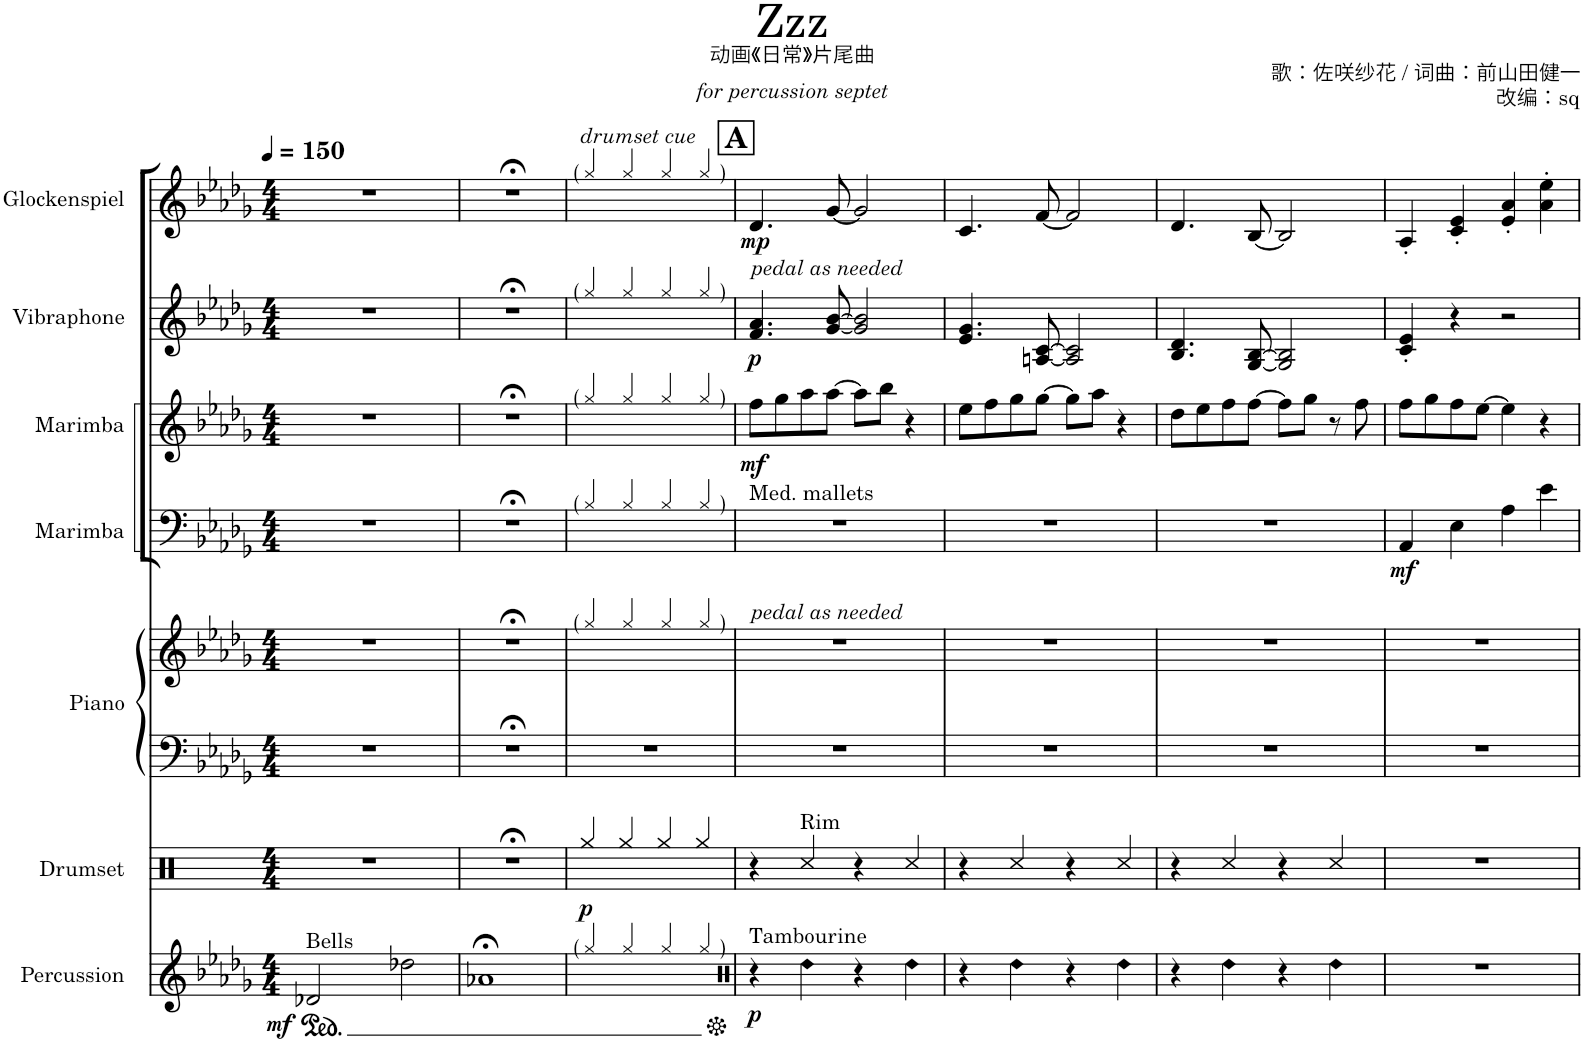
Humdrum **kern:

**kern	**dynam	**kern	**dynam	**kern	**kern	**kern	**dynam	**kern	**dynam	**kern	**dynam	**kern	**dynam
*part7	*part7	*part6	*part6	*part5	*part5	*part4	*part4	*part3	*part3	*part2	*part2	*part1	*part1
*staff8	*staff8	*staff7	*staff7	*staff6	*staff5	*staff4	*staff4	*staff3	*staff3	*staff2	*staff2	*staff1	*staff1
*I"Tubular Bells	*	*I"Drumset	*	*I"Piano	*	*I"Marimba	*	*I"Marimba	*	*I"Vibraphone	*	*I"Glockenspiel	*
*I'T.B.	*	*I'D. Set	*	*I'Pno.	*	*I'Mrm.	*	*I'Mrm.	*	*I'Vib.	*	*I'Glock.	*
*clefG2	*	*clefX	*	*clefF4	*clefG2	*clefF4	*	*clefG2	*	*clefG2	*	*clefG2	*
*	*	*	*	*	*	*	*	*	*	*	*	*Trd-14c-24	*
*k[b-e-a-d-g-]	*	*k[]	*	*k[b-e-a-d-g-]	*k[b-e-a-d-g-]	*k[b-e-a-d-g-]	*	*k[b-e-a-d-g-]	*	*k[b-e-a-d-g-]	*	*k[b-e-a-d-g-]	*
*M4/4	*	*M4/4	*	*M4/4	*M4/4	*M4/4	*	*M4/4	*	*M4/4	*	*M4/4	*
*MM150	*	*MM150	*	*MM150	*MM150	*MM150	*	*MM150	*	*MM150	*	*MM150	*
*ped	*	*	*	*	*	*	*	*	*	*	*	*	*
=1	=1	=1	=1	=1	=1	=1	=1	=1	=1	=1	=1	=1	=1
!LO:TX:a:t=Bells	!	!	!	!	!	!	!	!	!	!	!	!	!
!	!LO:DY:b	!	!	!	!	!	!	!	!	!	!	!	!
2d-X/	mf	1r	.	1r	1r	1r	.	1r	.	1r	.	1r	.
2dd-X\	.	.	.	.	.	.	.	.	.	.	.	.	.
=2	=2	=2	=2	=2	=2	=2	=2	=2	=2	=2	=2	=2	=2
1a-X;<	.	1r;<	.	1r;<	1r;<	1r;<	.	1r;<	.	1r;<	.	1r;<	.
=3	=3	=3	=3	=3	=3	=3	=3	=3	=3	=3	=3	=3	=3
!	!	!	!	!	!	!	!	!	!	!	!	!LO:TX:a:i:t=drumset cue	!
!	!	!	!LO:DY:b	!	!	!	!	!	!	!	!	!	!
4gg-/	.	4Rgg/	p	1r	4gg-/	4gg-/	.	4ggg-/	.	4gg-/	.	4gg-/	.
4gg-/	.	4Rgg/	.	.	4gg-/	4gg-/	.	4ggg-/	.	4gg-/	.	4gg-/	.
4gg-/	.	4Rgg/	.	.	4gg-/	4gg-/	.	4ggg-/	.	4gg-/	.	4gg-/	.
4gg-/	.	4Rgg/	.	.	4gg-/	4gg-/	.	4ggg-/	.	4gg-/	.	4gg-/	.
!!LO:REH:place=s1:a:B:cj:fs=14:t=A
=4	=4	=4	=4	=4	=4	=4	=4	=4	=4	=4	=4	=4	=4
*clefX	*	*	*	*	*	*	*	*	*	*	*	*	*
*Xped	*	*	*	*	*	*	*	*	*	*	*	*	*
!	!	!	!	!	!	!	!	!	!	!LO:TX:a:i:t=pedal as needed	!	!	!
!	!	!	!	!	!	!LO:TX:a:t=Med. mallets	!	!	!	!	!	!	!
!	!	!	!	!	!LO:TX:a:i:t=pedal as needed	!	!	!	!	!	!	!	!
!LO:TX:a:t=Tambourine	!	!	!	!	!	!	!	!	!	!	!	!	!
!	!LO:DY:b	!	!	!	!	!	!	!	!LO:DY:b	!	!LO:DY:b	!	!LO:DY:b
4r	p	4r	.	1r	1r	1r	.	8ff\L	mf	4.f/ 4.a-/	p	4.d-/	mp
.	.	.	.	.	.	.	.	8gg-\	.	.	.	.	.
!	!	!LO:TX:a:t=Rim	!	!	!	!	!	!	!	!	!	!	!
!LO:N:head=diamond	!	!	!	!	!	!	!	!	!	!	!	!	!
4ff\	.	4Rcc/	.	.	.	.	.	8aa-\	.	.	.	.	.
.	.	.	.	.	.	.	.	[8aa-\J	.	[8g-/ [8b-/	.	[8g-/	.
4r	.	4r	.	.	.	.	.	8aa-\L]	.	2g-/] 2b-/]	.	2g-/]	.
.	.	.	.	.	.	.	.	8bb-\J	.	.	.	.	.
!LO:N:head=diamond	!	!	!	!	!	!	!	!	!	!	!	!	!
4ff\	.	4Rcc/	.	.	.	.	.	4r	.	.	.	.	.
=5	=5	=5	=5	=5	=5	=5	=5	=5	=5	=5	=5	=5	=5
4r	.	4r	.	1r	1r	1r	.	8ee-\L	.	4.e-/ 4.g-/	.	4.c/	.
.	.	.	.	.	.	.	.	8ff\	.	.	.	.	.
!LO:N:head=diamond	!	!	!	!	!	!	!	!	!	!	!	!	!
4ff\	.	4Rcc/	.	.	.	.	.	8gg-\	.	.	.	.	.
.	.	.	.	.	.	.	.	[8gg-\J	.	[8An/ [8c/	.	[8f/	.
4r	.	4r	.	.	.	.	.	8gg-\L]	.	2A/] 2c/]	.	2f/]	.
.	.	.	.	.	.	.	.	8aa-\J	.	.	.	.	.
!LO:N:head=diamond	!	!	!	!	!	!	!	!	!	!	!	!	!
4ff\	.	4Rcc/	.	.	.	.	.	4r	.	.	.	.	.
=6	=6	=6	=6	=6	=6	=6	=6	=6	=6	=6	=6	=6	=6
4r	.	4r	.	1r	1r	1r	.	8dd-\L	.	4.B-/ 4.d-/	.	4.d-/	.
.	.	.	.	.	.	.	.	8ee-\	.	.	.	.	.
!LO:N:head=diamond	!	!	!	!	!	!	!	!	!	!	!	!	!
4ff\	.	4Rcc/	.	.	.	.	.	8ff\	.	.	.	.	.
.	.	.	.	.	.	.	.	[8ff\J	.	[8G-/ [8B-/	.	[8B-/	.
4r	.	4r	.	.	.	.	.	8ff\L]	.	2G-/] 2B-/]	.	2B-/]	.
.	.	.	.	.	.	.	.	8gg-\J	.	.	.	.	.
!LO:N:head=diamond	!	!	!	!	!	!	!	!	!	!	!	!	!
4ff\	.	4Rcc/	.	.	.	.	.	8r	.	.	.	.	.
.	.	.	.	.	.	.	.	8ff\	.	.	.	.	.
=7	=7	=7	=7	=7	=7	=7	=7	=7	=7	=7	=7	=7	=7
!	!	!	!	!	!	!	!LO:DY:b	!	!	!	!	!	!
1r	.	1r	.	1r	1r	4AA-/	mf	8ff\L	.	4c/' 4e-/'	.	4A-'/	.
.	.	.	.	.	.	.	.	8gg-\	.	.	.	.	.
.	.	.	.	.	.	4E-\	.	8ff\	.	4r	.	4c/' 4e-/'	.
.	.	.	.	.	.	.	.	[8ee-\J	.	.	.	.	.
.	.	.	.	.	.	4A-\	.	4ee-\]	.	2r	.	4e-/' 4a-/'	.
.	.	.	.	.	.	4e-\	.	4r	.	.	.	4a-\' 4ee-\'	.
=	=	=	=	=	=	=	=	=	=	=	=	=	=
*-	*-	*-	*-	*-	*-	*-	*-	*-	*-	*-	*-	*-	*-
